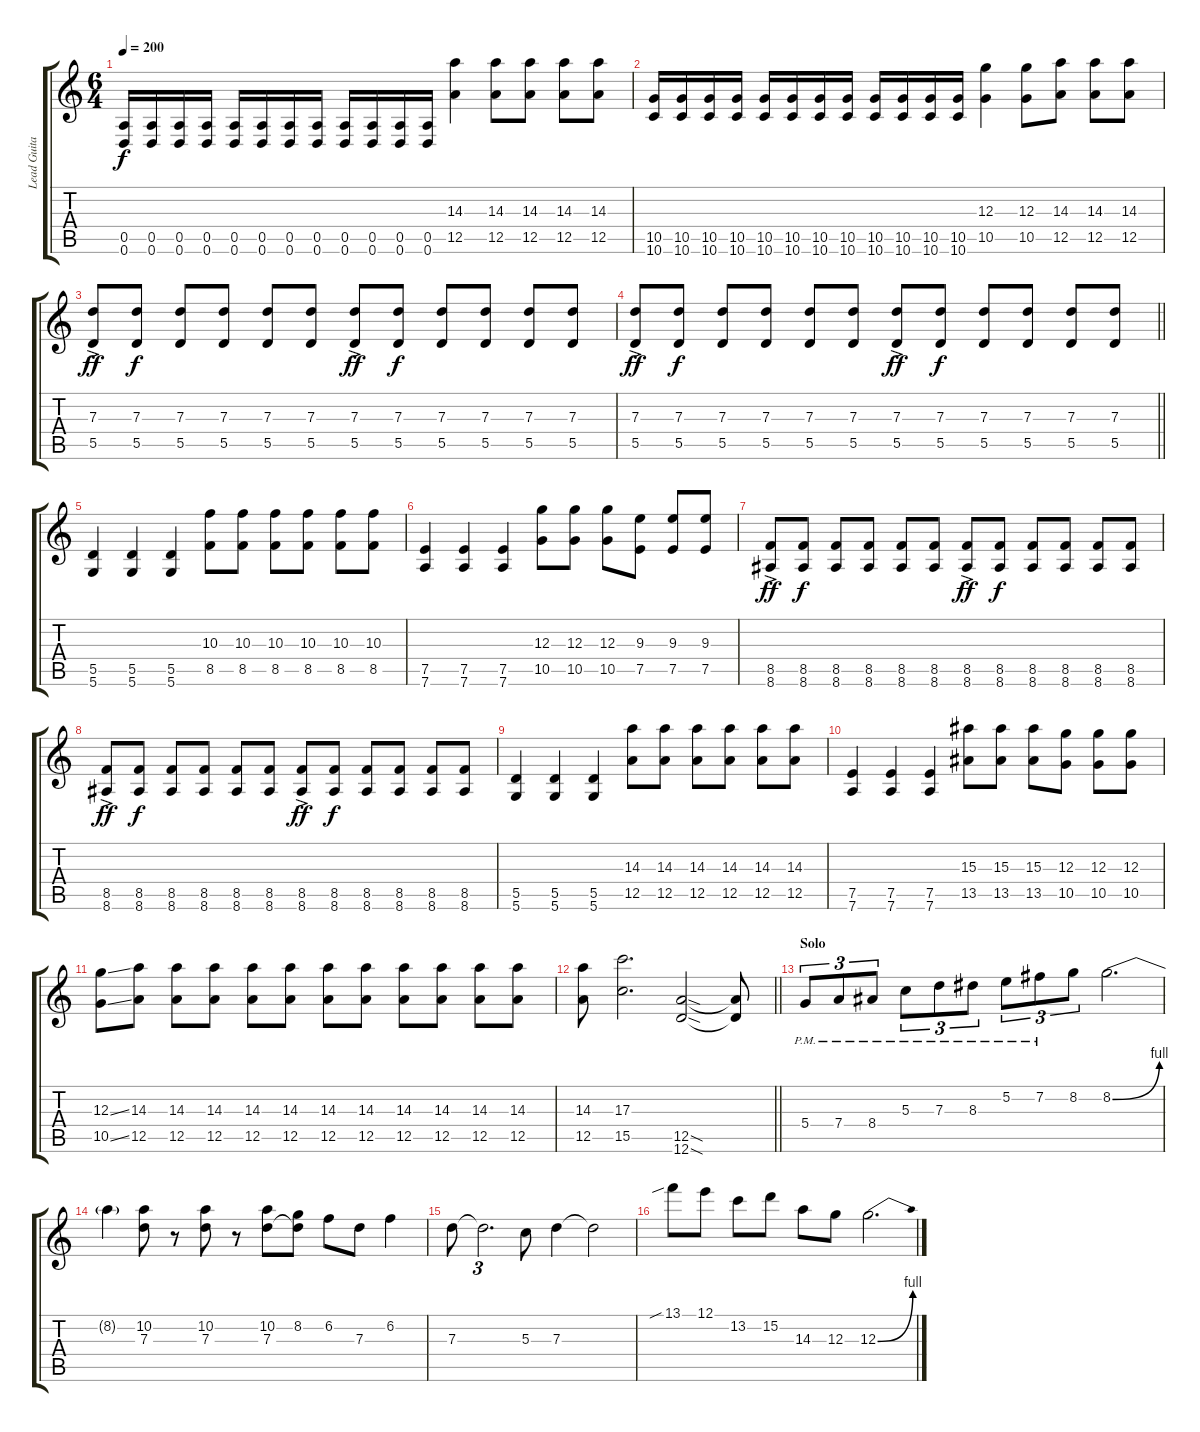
\track ("Lead Guitar" "Lead Guita") {instrument distortionguitar}
\staff {score tabs}
\tuning (E4 B3 G3 D3 A2 D2) {hide}
\ts (6 4)
\tempo 200
\clef g2
\ks c
(0.5 0.6).16{dy f} (0.5 0.6).16 (0.5 0.6).16 (0.5 0.6).16 (0.5 0.6).16 (0.5 0.6).16 (0.5 0.6).16 (0.5 0.6).16 (0.5 0.6).16 (0.5 0.6).16 (0.5 0.6).16 (0.5 0.6).16 (14.3 12.5).4 (14.3 12.5).8 (14.3 12.5).8 (14.3 12.5).8 (14.3 12.5).8 |
(10.5 10.6).16 (10.5 10.6).16 (10.5 10.6).16 (10.5 10.6).16 (10.5 10.6).16 (10.5 10.6).16 (10.5 10.6).16 (10.5 10.6).16 (10.5 10.6).16 (10.5 10.6).16 (10.5 10.6).16 (10.5 10.6).16 (12.3 10.5).4 (12.3 10.5).8 (14.3 12.5).8 (14.3 12.5).8 (14.3 12.5).8 |
(7.3 5.5{ac}).8{dy ff} (7.3 5.5).8{dy f} (7.3 5.5).8 (7.3 5.5).8 (7.3 5.5).8 (7.3 5.5).8 (7.3 5.5{ac}).8{dy ff} (7.3 5.5).8{dy f} (7.3 5.5).8 (7.3 5.5).8 (7.3 5.5).8 (7.3 5.5).8 |
\barLineRight lightlight
(7.3 5.5{ac}).8{dy ff} (7.3 5.5).8{dy f} (7.3 5.5).8 (7.3 5.5).8 (7.3 5.5).8 (7.3 5.5).8 (7.3 5.5{ac}).8{dy ff} (7.3 5.5).8{dy f} (7.3 5.5).8 (7.3 5.5).8 (7.3 5.5).8 (7.3 5.5).8 |
(5.5 5.6).4 (5.5 5.6).4 (5.5 5.6).4 (10.3 8.5).8 (10.3 8.5).8 (10.3 8.5).8 (10.3 8.5).8 (10.3 8.5).8 (10.3 8.5).8 |
(7.5 7.6).4 (7.5 7.6).4 (7.5 7.6).4 (12.3 10.5).8 (12.3 10.5).8 (12.3 10.5).8 (9.3 7.5).8 (9.3 7.5).8 (9.3 7.5).8 |
(8.5{ac} 8.6).8{dy ff} (8.5 8.6).8{dy f} (8.5 8.6).8 (8.5 8.6).8 (8.5 8.6).8 (8.5 8.6).8 (8.5{ac} 8.6).8{dy ff} (8.5 8.6).8{dy f} (8.5 8.6).8 (8.5 8.6).8 (8.5 8.6).8 (8.5 8.6).8 |
(8.5{ac} 8.6).8{dy ff} (8.5 8.6).8{dy f} (8.5 8.6).8 (8.5 8.6).8 (8.5 8.6).8 (8.5 8.6).8 (8.5{ac} 8.6).8{dy ff} (8.5 8.6).8{dy f} (8.5 8.6).8 (8.5 8.6).8 (8.5 8.6).8 (8.5 8.6).8 |
(5.5 5.6).4 (5.5 5.6).4 (5.5 5.6).4 (14.3 12.5).8 (14.3 12.5).8 (14.3 12.5).8 (14.3 12.5).8 (14.3 12.5).8 (14.3 12.5).8 |
(7.5 7.6).4 (7.5 7.6).4 (7.5 7.6).4 (15.3 13.5).8 (15.3 13.5).8 (15.3 13.5).8 (12.3 10.5).8 (12.3 10.5).8 (12.3 10.5).8 |
(12.3{ss} 10.5{ss}).8 (14.3 12.5).8 (14.3 12.5).8 (14.3 12.5).8 (14.3 12.5).8 (14.3 12.5).8 (14.3 12.5).8 (14.3 12.5).8 (14.3 12.5).8 (14.3 12.5).8 (14.3 12.5).8 (14.3 12.5).8 |
\barLineRight lightlight
(14.3 12.5).8 (17.3 15.5).2{d} (12.5{sod} 12.6{sod}).2 (12.5{t} 12.6{t}).8 |
\section ("" "Solo")
5.4{pm}.8{tu (3 2)} 7.4{pm}.8{tu (3 2)} 8.4{pm}.8{tu (3 2)} 5.3{pm}.8{tu (3 2)} 7.3{pm}.8{tu (3 2)} 8.3{pm}.8{tu (3 2)} 5.2{pm}.8{tu (3 2)} 7.2{pm}.8{tu (3 2)} 8.2.8{tu (3 2)} 8.2{be (bend 0 0 60 4)}.2{d} |
8.2{t}.4 (10.2 7.3).8 r.8 (10.2 7.3).8 r.8 (10.2 7.3).8 (8.2 7.3{t}).8 6.2.8 7.3.8 6.2.4 |
7.3.8 7.3{t}.2{d tu (3 2)} 5.3.8 7.3.4 7.3{t}.2 |
13.1{sib}.8 12.1.8 13.2.8 15.2.8 14.3.8 12.3.8 12.3{be (bend 0 0 60 4)}.2{d}
